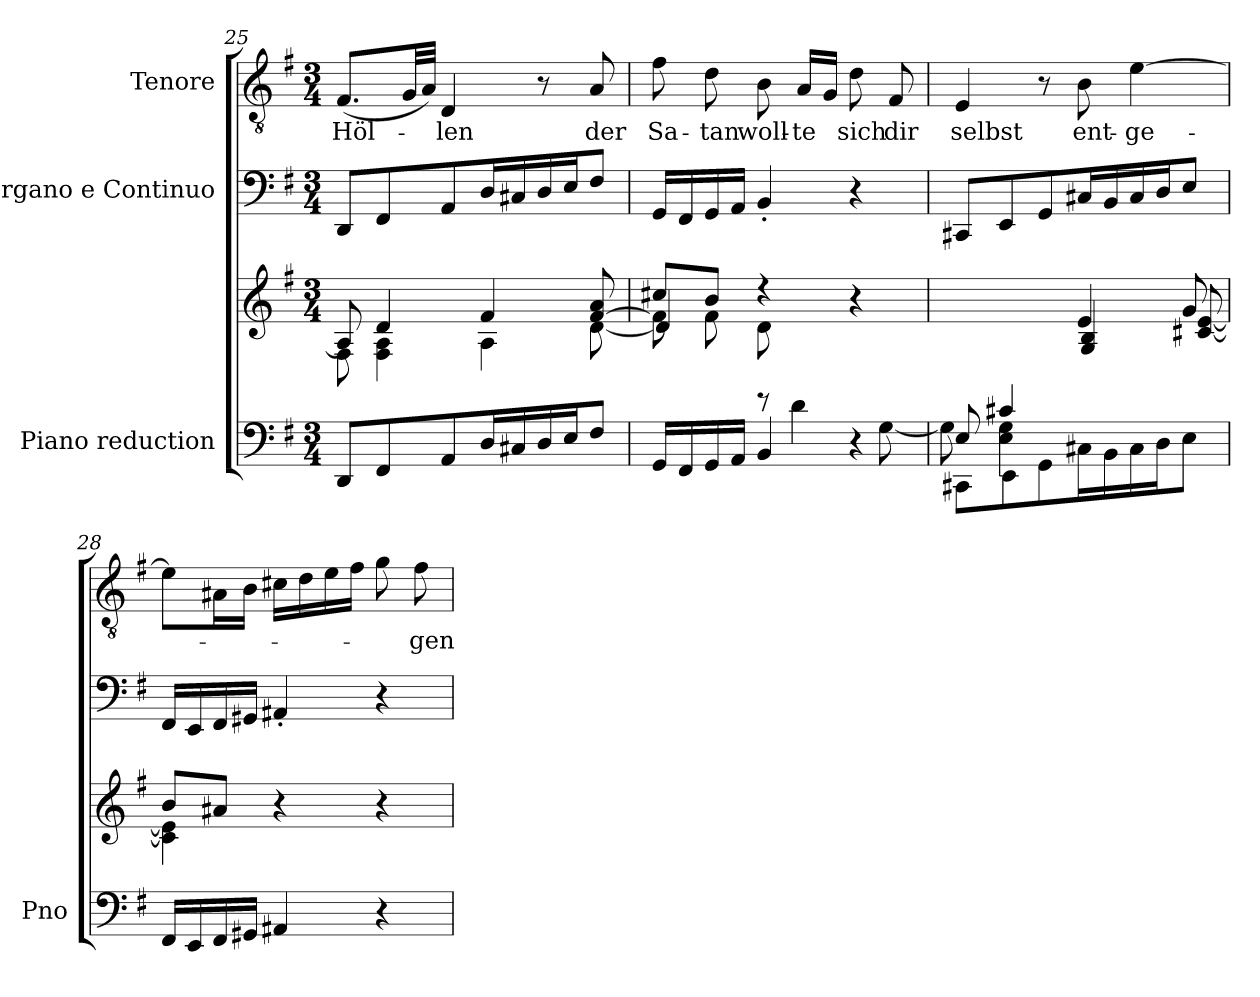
**kern	**kern	**kern	**kern	**text
*part3	*part3	*part2	*part1	*part1
*staff4	*staff3	*staff2	*staff1	*staff1
*I"Piano reduction	*	*I"Organo e Continuo	*I"Tenore	*
*I'Pno	*	*	*	*
*clefF4	*clefG2	*clefF4	*clefGv2	*
*k[f#]	*k[f#]	*k[f#]	*k[f#]	*
*M3/4	*M3/4	*M3/4	*M3/4	*
=25	=25	=25	=25	=25
*	*^	*	*	*
!	!	!	!	!	!LO:LY:b
8DD/L	8A/]	8F#\	8DD/L	(8.F#/L	Höl-
8FF#/	4d/	4F#\ 4A\	8FF#/	.	.
.	.	.	.	32G/LL	.
.	.	.	.	32A/JJJ)	.
!	!	!	!	!	!LO:LY:b
8AA/	.	.	8AA/	4D/	-len
16D/L	4f#/	4A\	16D/L	.	.
16C#X/	.	.	16C#X/	.	.
16D/	.	.	16D/	8r	.
16E/J	.	.	16E/J	.	.
!	!	!	!	!	!LO:LY:b
8F#/J	[8f#/ 8a/	[8d\	8F#/J	8A/	der
=26	=26	=26	=26	=26	=26
*^	*	*^	*	*	*
*	*^	*	*	*	*	*	*
!	!	!	!	!	!	!	!	!LO:LY:b
4.ryy	4ryy	16GG/LL	8cc#X/L	8f#\]	4d/]	16GG/LL	8f#\	Sa-
.	.	16FF#/	.	.	.	16FF#/	.	.
!	!	!	!	!	!	!	!	!LO:LY:b
.	.	16GG/	8b/J	8f#\L	.	16GG/	8d\	-tan
.	.	16AA/JJ	.	.	.	16AA/JJ	.	.
!	!	!	!	!	!	!	!	!LO:LY:b
.	8r	4BB/	4r	8d\	2ryy	4BB'/	8B\	woll-
!	!	!	!	!	!	!	!	!LO:LY:b
8B/	4d\	.	.	4.ryy	.	.	16A/LL	-te
.	.	.	.	.	.	.	16G/JJ	.
!	!	!	!	!	!	!	!	!LO:LY:b
8G/	.	4r	4r	.	.	4r	8d\	sich
!	!	!	!	!	!	!	!	!LO:LY:b
8F#/J	[>8G\	.	.	.	.	.	8F#/	dir
*	*	*	*	*v	*v	*	*	*
=27	=27	=27	=27	=27	=27	=27	=27
!	!	!	!	!	!	!	!LO:LY:b
8E/	8G\]	8CC#X\L	4.ryy	4.ryy	8CC#X/L	4E/	selbst
4c#X/	4E\ 4G\	8EE\	.	.	8EE/	.	.
.	.	8GG\	.	.	8GG/	8r	.
!	!	!	!	!	!	!	!LO:LY:b
4.ryy	4.ryy	16C#X\L	4e/	4G/ 4B/	16C#X/L	8B\	ent-
.	.	16BB\	.	.	16BB/	.	.
!	!	!	!	!	!	!	!LO:LY:b
.	.	16C#\	.	.	16C#/	[>4e\	-ge-
.	.	16D\J	.	.	16D/J	.	.
.	.	8E\J	8g/	[8c#X/ [8e/	8E/J	.	.
*v	*v	*v	*	*	*	*	*
=28	=28	=28	=28	=28	=28
16FF#/LL	8b/L	4c#\] 4e\]	16FF#/LL	8e\L]	.
16EE/	.	.	16EE/	.	.
16FF#/	8a#X/J	.	16FF#/	16A#X\L	.
16GG#X/JJ	.	.	16GG#X/JJ	16B\JJ	.
4AA#X/	4r	4ryy	4AA#X'/	16c#X\LL	.
.	.	.	.	16d\	.
.	.	.	.	16e\	.
.	.	.	.	16f#\JJ	.
4r	4r	4ryy	4r	8g\	.
!	!	!	!	!	!LO:LY:b
.	.	.	.	8f#\	-gen
*	*v	*v	*	*	*
=	=	=	=	=
*-	*-	*-	*-	*-
